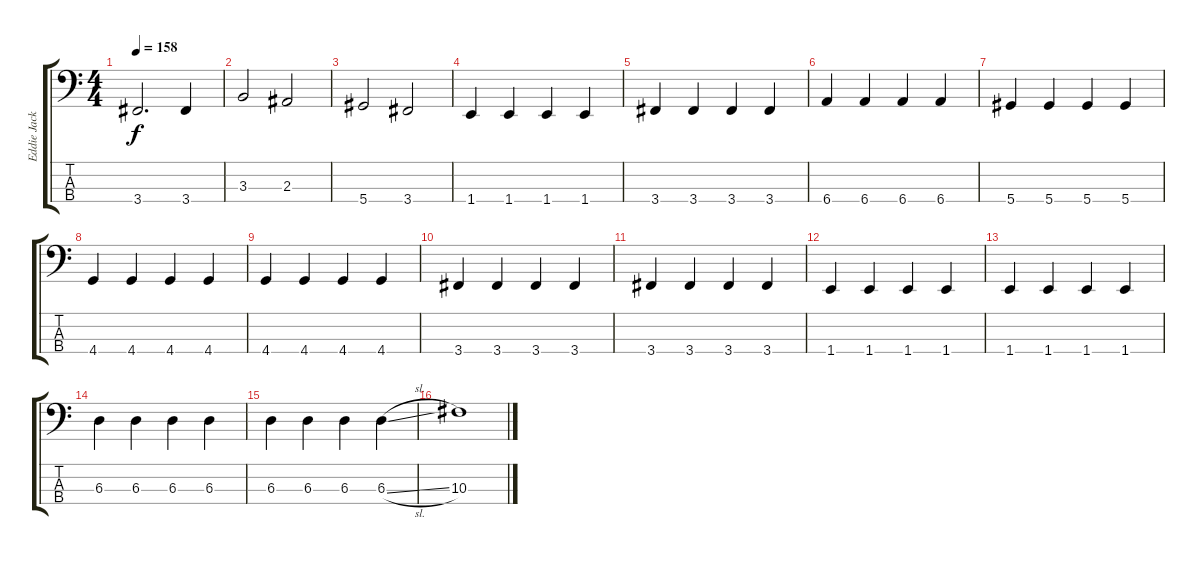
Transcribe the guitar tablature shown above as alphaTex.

\track ("Eddie Jackson" "Eddie Jack") {instrument electricbassfinger}
\staff {score tabs}
\tuning (Gb2 Db2 Ab1 Eb1) {hide}
\ts (4 4)
\tempo 158
\clef f4
\ks c
3.4.2{d dy f} 3.4.4 |
3.3.2 2.3.2 |
5.4.2 3.4.2 |
1.4.4 1.4.4 1.4.4 1.4.4 |
3.4.4 3.4.4 3.4.4 3.4.4 |
6.4.4 6.4.4 6.4.4 6.4.4 |
5.4.4 5.4.4 5.4.4 5.4.4 |
4.4.4 4.4.4 4.4.4 4.4.4 |
4.4.4 4.4.4 4.4.4 4.4.4 |
3.4.4 3.4.4 3.4.4 3.4.4 |
3.4.4 3.4.4 3.4.4 3.4.4 |
1.4.4 1.4.4 1.4.4 1.4.4 |
1.4.4 1.4.4 1.4.4 1.4.4 |
6.3.4 6.3.4 6.3.4 6.3.4 |
6.3.4 6.3.4 6.3.4 6.3{sl}.4 |
10.3.1
